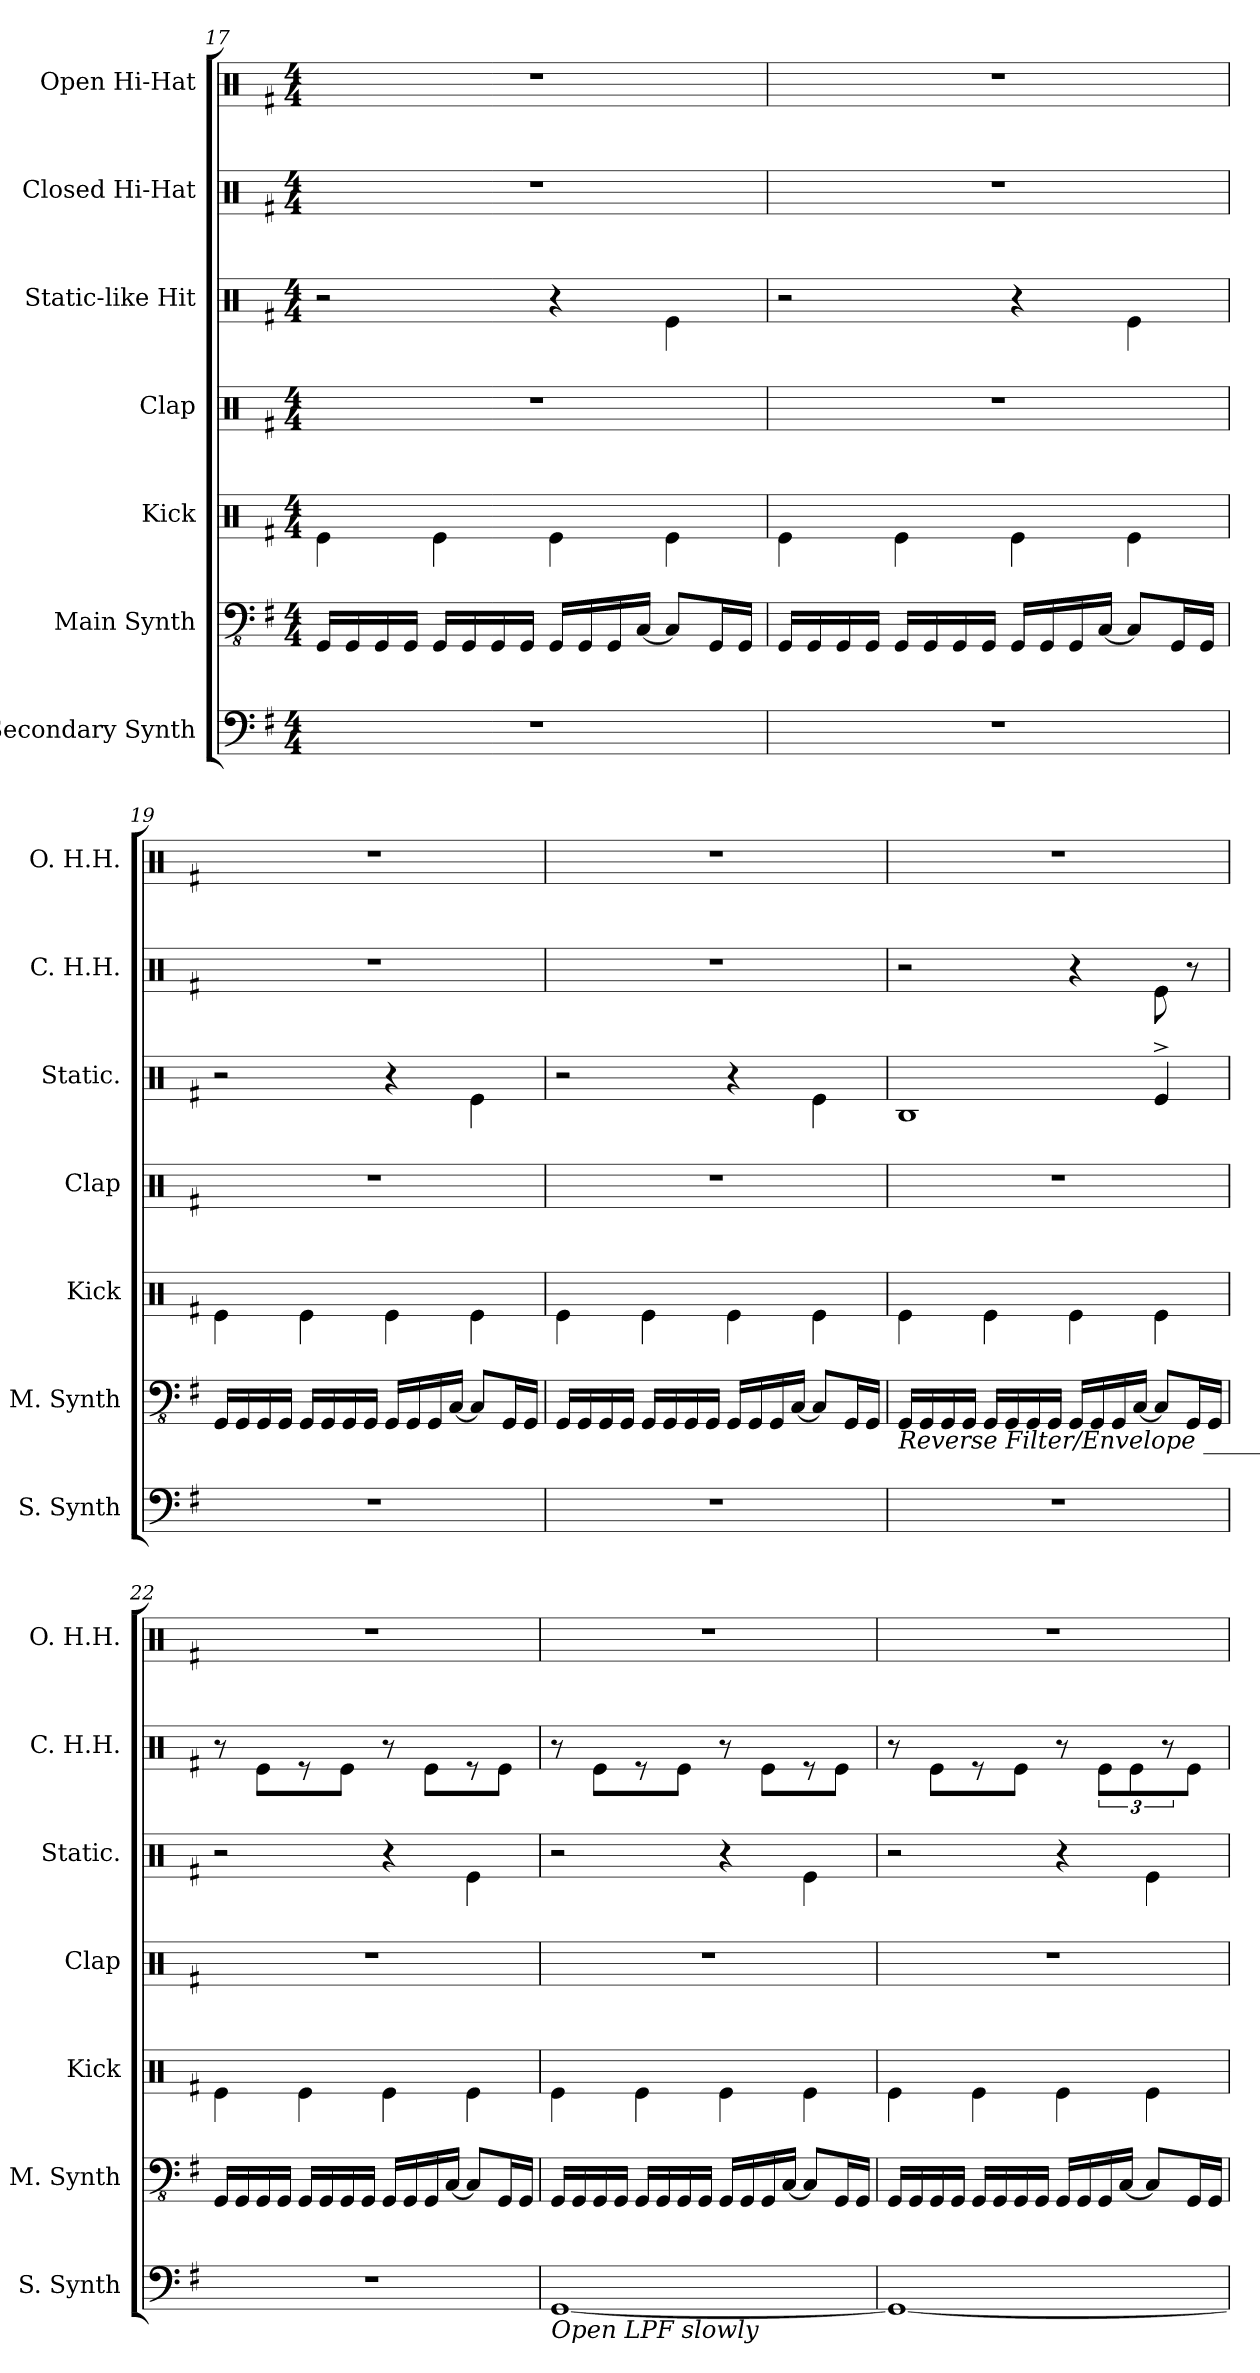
**kern	**kern	**kern	**kern	**kern	**kern	**kern
*part7	*part6	*part5	*part4	*part3	*part2	*part1
*staff7	*staff6	*staff5	*staff4	*staff3	*staff2	*staff1
*I"Secondary Synth	*I"Main Synth	*I"Kick	*I"Clap	*I"Static-like Hit	*I"Closed Hi-Hat	*I"Open Hi-Hat
*I'S. Synth	*I'M. Synth	*I'Kick	*I'Clap	*I'Static.	*I'C. H.H.	*I'O. H.H.
*clefF4	*clefFv4	*clefX	*clefX	*clefX	*clefX	*clefX
*k[f#]	*k[f#]	*k[f#]	*k[f#]	*k[f#]	*k[f#]	*k[f#]
*G:	*G:	*G:	*G:	*G:	*G:	*G:
*M4/4	*M4/4	*M4/4	*M4/4	*M4/4	*M4/4	*M4/4
=17	=17	=17	=17	=17	=17	=17
1r	16GGG/LL	4Re\	1r	2r	1r	1r
.	16GGG/	.	.	.	.	.
.	16GGG/	.	.	.	.	.
.	16GGG/JJ	.	.	.	.	.
.	16GGG/LL	4Re\	.	.	.	.
.	16GGG/	.	.	.	.	.
.	16GGG/	.	.	.	.	.
.	16GGG/JJ	.	.	.	.	.
.	16GGG/LL	4Re\	.	4r	.	.
.	16GGG/	.	.	.	.	.
.	16GGG/	.	.	.	.	.
.	[16CC/JJ	.	.	.	.	.
.	8CC/L]	4Re\	.	4Re\	.	.
.	16GGG/L	.	.	.	.	.
.	16GGG/JJ	.	.	.	.	.
!!LO:LB:g=z
=18	=18	=18	=18	=18	=18	=18
1r	16GGG/LL	4Re\	1r	2r	1r	1r
.	16GGG/	.	.	.	.	.
.	16GGG/	.	.	.	.	.
.	16GGG/JJ	.	.	.	.	.
.	16GGG/LL	4Re\	.	.	.	.
.	16GGG/	.	.	.	.	.
.	16GGG/	.	.	.	.	.
.	16GGG/JJ	.	.	.	.	.
.	16GGG/LL	4Re\	.	4r	.	.
.	16GGG/	.	.	.	.	.
.	16GGG/	.	.	.	.	.
.	[16CC/JJ	.	.	.	.	.
.	8CC/L]	4Re\	.	4Re\	.	.
.	16GGG/L	.	.	.	.	.
.	16GGG/JJ	.	.	.	.	.
=19	=19	=19	=19	=19	=19	=19
1r	16GGG/LL	4Re\	1r	2r	1r	1r
.	16GGG/	.	.	.	.	.
.	16GGG/	.	.	.	.	.
.	16GGG/JJ	.	.	.	.	.
.	16GGG/LL	4Re\	.	.	.	.
.	16GGG/	.	.	.	.	.
.	16GGG/	.	.	.	.	.
.	16GGG/JJ	.	.	.	.	.
.	16GGG/LL	4Re\	.	4r	.	.
.	16GGG/	.	.	.	.	.
.	16GGG/	.	.	.	.	.
.	[16CC/JJ	.	.	.	.	.
.	8CC/L]	4Re\	.	4Re\	.	.
.	16GGG/L	.	.	.	.	.
.	16GGG/JJ	.	.	.	.	.
=20	=20	=20	=20	=20	=20	=20
1r	16GGG/LL	4Re\	1r	2r	1r	1r
.	16GGG/	.	.	.	.	.
.	16GGG/	.	.	.	.	.
.	16GGG/JJ	.	.	.	.	.
.	16GGG/LL	4Re\	.	.	.	.
.	16GGG/	.	.	.	.	.
.	16GGG/	.	.	.	.	.
.	16GGG/JJ	.	.	.	.	.
.	16GGG/LL	4Re\	.	4r	.	.
.	16GGG/	.	.	.	.	.
.	16GGG/	.	.	.	.	.
.	[16CC/JJ	.	.	.	.	.
.	8CC/L]	4Re\	.	4Re\	.	.
.	16GGG/L	.	.	.	.	.
.	16GGG/JJ	.	.	.	.	.
=21	=21	=21	=21	=21	=21	=21
*	*	*	*	*^	*	*
!	!LO:TX:b:i:t=Reverse Filter/Envelope ______	!	!	!	!	!	!
1r	16GGG/LL	4Re\	1r	2ryy	1RB	2r	1r
.	16GGG/	.	.	.	.	.	.
.	16GGG/	.	.	.	.	.	.
.	16GGG/JJ	.	.	.	.	.	.
.	16GGG/LL	4Re\	.	.	.	.	.
.	16GGG/	.	.	.	.	.	.
.	16GGG/	.	.	.	.	.	.
.	16GGG/JJ	.	.	.	.	.	.
.	16GGG/LL	4Re\	.	4ryy	.	4r	.
.	16GGG/	.	.	.	.	.	.
.	16GGG/	.	.	.	.	.	.
.	[16CC/JJ	.	.	.	.	.	.
.	8CC/L]	4Re\	.	4Re^>/	.	8Re\	.
.	16GGG/L	.	.	.	.	8r	.
.	16GGG/JJ	.	.	.	.	.	.
*	*	*	*	*v	*v	*	*
!!LO:PB:g=z
=22	=22	=22	=22	=22	=22	=22
1r	16GGG/LL	4Re\	1r	2r	8r	1r
.	16GGG/	.	.	.	.	.
.	16GGG/	.	.	.	8Re\L	.
.	16GGG/JJ	.	.	.	.	.
.	16GGG/LL	4Re\	.	.	8r	.
.	16GGG/	.	.	.	.	.
.	16GGG/	.	.	.	8Re\J	.
.	16GGG/JJ	.	.	.	.	.
.	16GGG/LL	4Re\	.	4r	8r	.
.	16GGG/	.	.	.	.	.
.	16GGG/	.	.	.	8Re\L	.
.	[16CC/JJ	.	.	.	.	.
.	8CC/L]	4Re\	.	4Re\	8r	.
.	16GGG/L	.	.	.	8Re\J	.
.	16GGG/JJ	.	.	.	.	.
=23	=23	=23	=23	=23	=23	=23
!LO:TX:b:i:t=Open LPF slowly	!	!	!	!	!	!
[1GG	16GGG/LL	4Re\	1r	2r	8r	1r
.	16GGG/	.	.	.	.	.
.	16GGG/	.	.	.	8Re\L	.
.	16GGG/JJ	.	.	.	.	.
.	16GGG/LL	4Re\	.	.	8r	.
.	16GGG/	.	.	.	.	.
.	16GGG/	.	.	.	8Re\J	.
.	16GGG/JJ	.	.	.	.	.
.	16GGG/LL	4Re\	.	4r	8r	.
.	16GGG/	.	.	.	.	.
.	16GGG/	.	.	.	8Re\L	.
.	[16CC/JJ	.	.	.	.	.
.	8CC/L]	4Re\	.	4Re\	8r	.
.	16GGG/L	.	.	.	8Re\J	.
.	16GGG/JJ	.	.	.	.	.
=24	=24	=24	=24	=24	=24	=24
1GG_	16GGG/LL	4Re\	1r	2r	8r	1r
.	16GGG/	.	.	.	.	.
.	16GGG/	.	.	.	8Re\L	.
.	16GGG/JJ	.	.	.	.	.
.	16GGG/LL	4Re\	.	.	8r	.
.	16GGG/	.	.	.	.	.
.	16GGG/	.	.	.	8Re\J	.
.	16GGG/JJ	.	.	.	.	.
.	16GGG/LL	4Re\	.	4r	8r	.
.	16GGG/	.	.	.	.	.
.	16GGG/	.	.	.	12Re\L	.
.	[16CC/JJ	.	.	.	.	.
.	.	.	.	.	12Re\	.
.	8CC/L]	4Re\	.	4Re\	.	.
.	.	.	.	.	12r	.
.	16GGG/L	.	.	.	8Re\J	.
.	16GGG/JJ	.	.	.	.	.
=	=	=	=	=	=	=
*-	*-	*-	*-	*-	*-	*-
